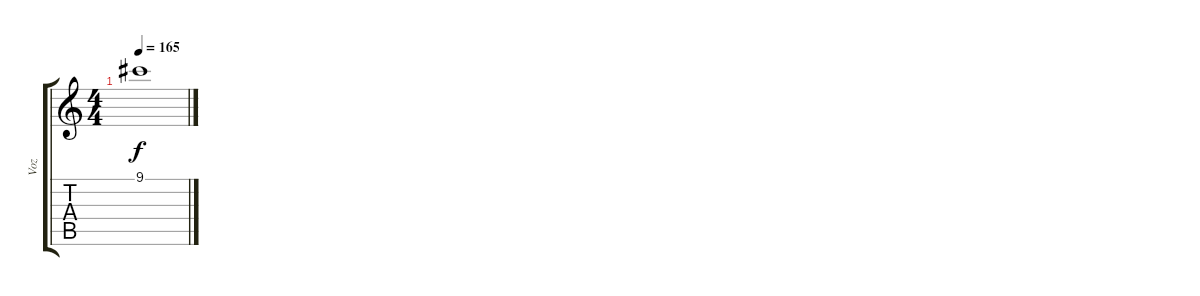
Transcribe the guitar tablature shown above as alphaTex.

\track ("Voz" "Voz") {instrument contrabass}
\staff {score tabs}
\tuning (E4 B3 G3 D3 A2 E2) {hide}
\ts (4 4)
\tempo 165
\clef g2
\ks c
9.1{t}.1{dy f}
